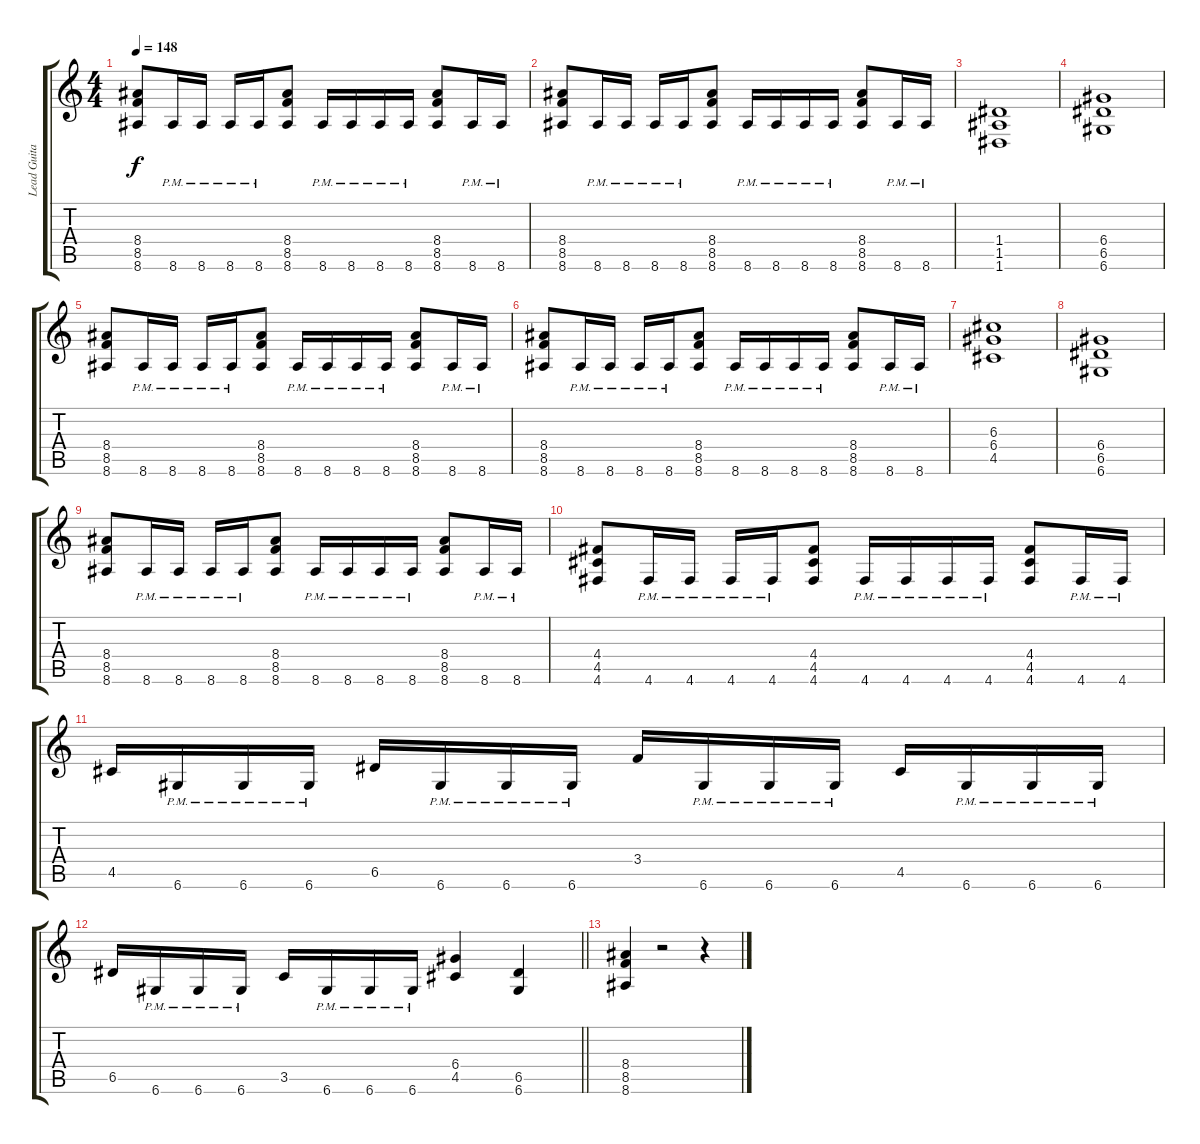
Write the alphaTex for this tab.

\track ("Lead Guitar" "Lead Guita") {instrument overdrivenguitar}
\staff {score tabs}
\tuning (E4 B3 G3 D3 A2 D2) {hide}
\ts (4 4)
\tempo 148
\clef g2
\ks c
(8.4 8.5 8.6).8{dy f} 8.6{pm}.16 8.6{pm}.16 8.6{pm}.16 8.6{pm}.16 (8.4 8.5 8.6).8 8.6{pm}.16 8.6{pm}.16 8.6{pm}.16 8.6{pm}.16 (8.4 8.5 8.6).8 8.6{pm}.16 8.6{pm}.16 |
(8.4 8.5 8.6).8 8.6{pm}.16 8.6{pm}.16 8.6{pm}.16 8.6{pm}.16 (8.4 8.5 8.6).8 8.6{pm}.16 8.6{pm}.16 8.6{pm}.16 8.6{pm}.16 (8.4 8.5 8.6).8 8.6{pm}.16 8.6{pm}.16 |
(1.4 1.5 1.6).1 |
(6.4 6.5 6.6).1 |
(8.4 8.5 8.6).8 8.6{pm}.16 8.6{pm}.16 8.6{pm}.16 8.6{pm}.16 (8.4 8.5 8.6).8 8.6{pm}.16 8.6{pm}.16 8.6{pm}.16 8.6{pm}.16 (8.4 8.5 8.6).8 8.6{pm}.16 8.6{pm}.16 |
(8.4 8.5 8.6).8 8.6{pm}.16 8.6{pm}.16 8.6{pm}.16 8.6{pm}.16 (8.4 8.5 8.6).8 8.6{pm}.16 8.6{pm}.16 8.6{pm}.16 8.6{pm}.16 (8.4 8.5 8.6).8 8.6{pm}.16 8.6{pm}.16 |
(6.3 6.4 4.5).1 |
(6.4 6.5 6.6).1 |
(8.4 8.5 8.6).8 8.6{pm}.16 8.6{pm}.16 8.6{pm}.16 8.6{pm}.16 (8.4 8.5 8.6).8 8.6{pm}.16 8.6{pm}.16 8.6{pm}.16 8.6{pm}.16 (8.4 8.5 8.6).8 8.6{pm}.16 8.6{pm}.16 |
(4.4 4.5 4.6).8 4.6{pm}.16 4.6{pm}.16 4.6{pm}.16 4.6{pm}.16 (4.4 4.5 4.6).8 4.6{pm}.16 4.6{pm}.16 4.6{pm}.16 4.6{pm}.16 (4.4 4.5 4.6).8 4.6{pm}.16 4.6{pm}.16 |
4.5.16 6.6{pm}.16 6.6{pm}.16 6.6{pm}.16 6.5.16 6.6{pm}.16 6.6{pm}.16 6.6{pm}.16 3.4.16 6.6{pm}.16 6.6{pm}.16 6.6{pm}.16 4.5.16 6.6{pm}.16 6.6{pm}.16 6.6{pm}.16 |
\barLineRight lightlight
6.5.16 6.6{pm}.16 6.6{pm}.16 6.6{pm}.16 3.5.16 6.6{pm}.16 6.6{pm}.16 6.6{pm}.16 (6.4 4.5).4 (6.5 6.6).4 |
(8.4 8.5 8.6).4 r.2 r.4
